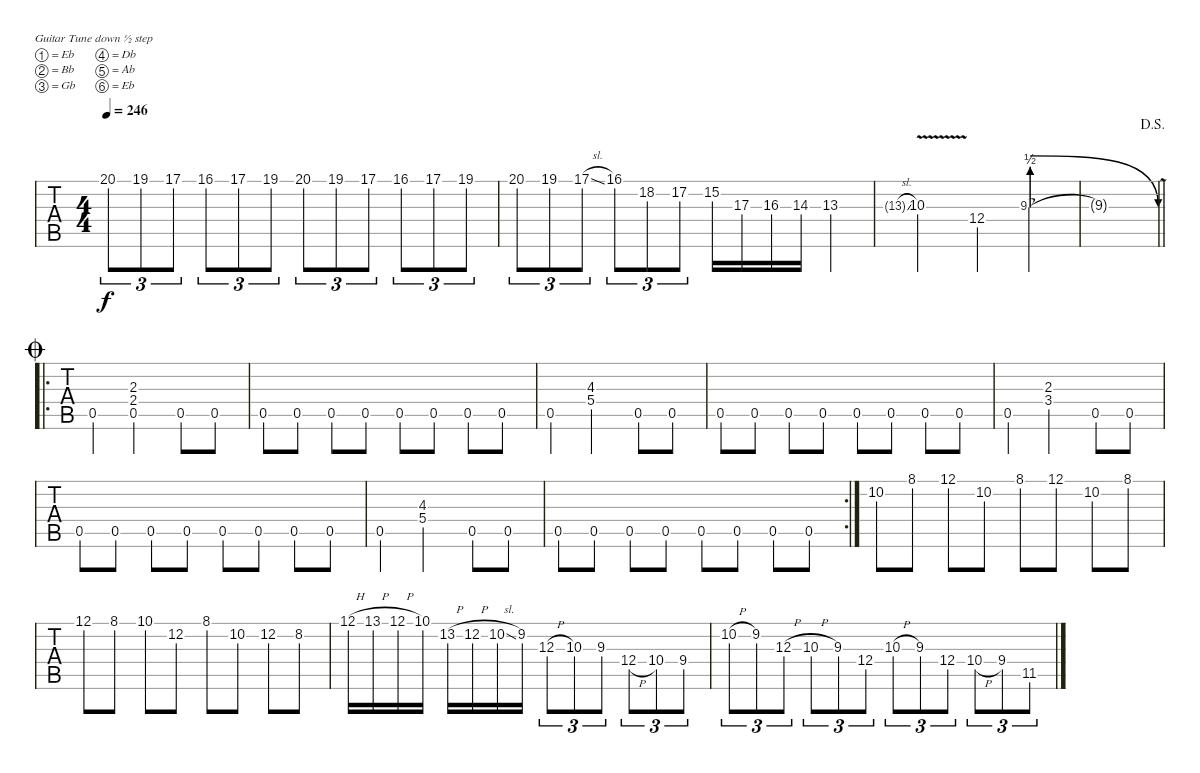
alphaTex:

\bracketExtendMode groupsimilarinstruments
\singleTrackTrackNamePolicy hidden
\multiTrackTrackNamePolicy hidden
\firstSystemTrackNameOrientation horizontal
\otherSystemsTrackNameOrientation horizontal
\defaultBarNumberDisplay Hide
\track ("Rhythm Guitar" "E-Gt") {instrument overdrivenguitar}
\staff {tabs}
\tuning (Eb4 Bb3 Gb3 Db3 Ab2 Eb2)
\ts (4 4)
\tempo 246
\clef g2
\ks c
20.1.8{tu (3 2) dy f} 19.1.8{tu (3 2)} 17.1.8{tu (3 2)} 16.1.8{tu (3 2)} 17.1.8{tu (3 2)} 19.1.8{tu (3 2)} 20.1.8{tu (3 2)} 19.1.8{tu (3 2)} 17.1.8{tu (3 2)} 16.1.8{tu (3 2)} 17.1.8{tu (3 2)} 19.1.8{tu (3 2)} |
20.1.8{tu (3 2)} 19.1.8{tu (3 2)} 17.1{sl}.8{tu (3 2)} 16.1.8{tu (3 2)} 18.2.8{tu (3 2)} 17.2.8{tu (3 2)} 15.2.16 17.3.16 16.3.16 14.3.16 13.3.4 |
13.3{sl g}.8{gr onbeat} 10.3{v}.2 12.4.4 9.3{be (bend 0 0 14.399999999999999 2)}.8{gr onbeat} 9.3{be (release 0 4 15 0) t}.4 |
\jump dalsegno
\barLineRight lightlight
9.3{v t}.1 |
\ro
\jump coda
0.5.4 (2.3 2.4 0.5).2 0.5.8 0.5.8 |
0.5.8 0.5.8 0.5.8 0.5.8 0.5.8 0.5.8 0.5.8 0.5.8 |
0.5.4 (4.3 5.4).2 0.5.8 0.5.8 |
0.5.8 0.5.8 0.5.8 0.5.8 0.5.8 0.5.8 0.5.8 0.5.8 |
0.5.4 (2.3 3.4).2 0.5.8 0.5.8 |
0.5.8 0.5.8 0.5.8 0.5.8 0.5.8 0.5.8 0.5.8 0.5.8 |
0.5.4 (4.3 5.4).2 0.5.8 0.5.8 |
\rc 2
0.5.8 0.5.8 0.5.8 0.5.8 0.5.8 0.5.8 0.5.8 0.5.8 |
10.2.8 8.1.8 12.1.8 10.2.8 8.1.8 12.1.8 10.2.8 8.1.8 |
12.1.8 8.1.8 10.1.8 12.2.8 8.1.8 10.2.8 12.2.8 8.2.8 |
12.1{h}.16 13.1{h}.16 12.1{h}.16 10.1.16 13.2{h}.16 12.2{h}.16 10.2{sl}.16 9.2.16 12.3{h}.8{tu (3 2)} 10.3.8{tu (3 2)} 9.3.8{tu (3 2)} 12.4{h}.8{tu (3 2)} 10.4.8{tu (3 2)} 9.4.8{tu (3 2)} |
10.2{h}.8{tu (3 2)} 9.2.8{tu (3 2)} 12.3{h}.8{tu (3 2)} 10.3{h}.8{tu (3 2)} 9.3.8{tu (3 2)} 12.4.8{tu (3 2)} 10.3{h}.8{tu (3 2)} 9.3.8{tu (3 2)} 12.4.8{tu (3 2)} 10.4{h}.8{tu (3 2)} 9.4.8{tu (3 2)} 11.5.8{tu (3 2)}
